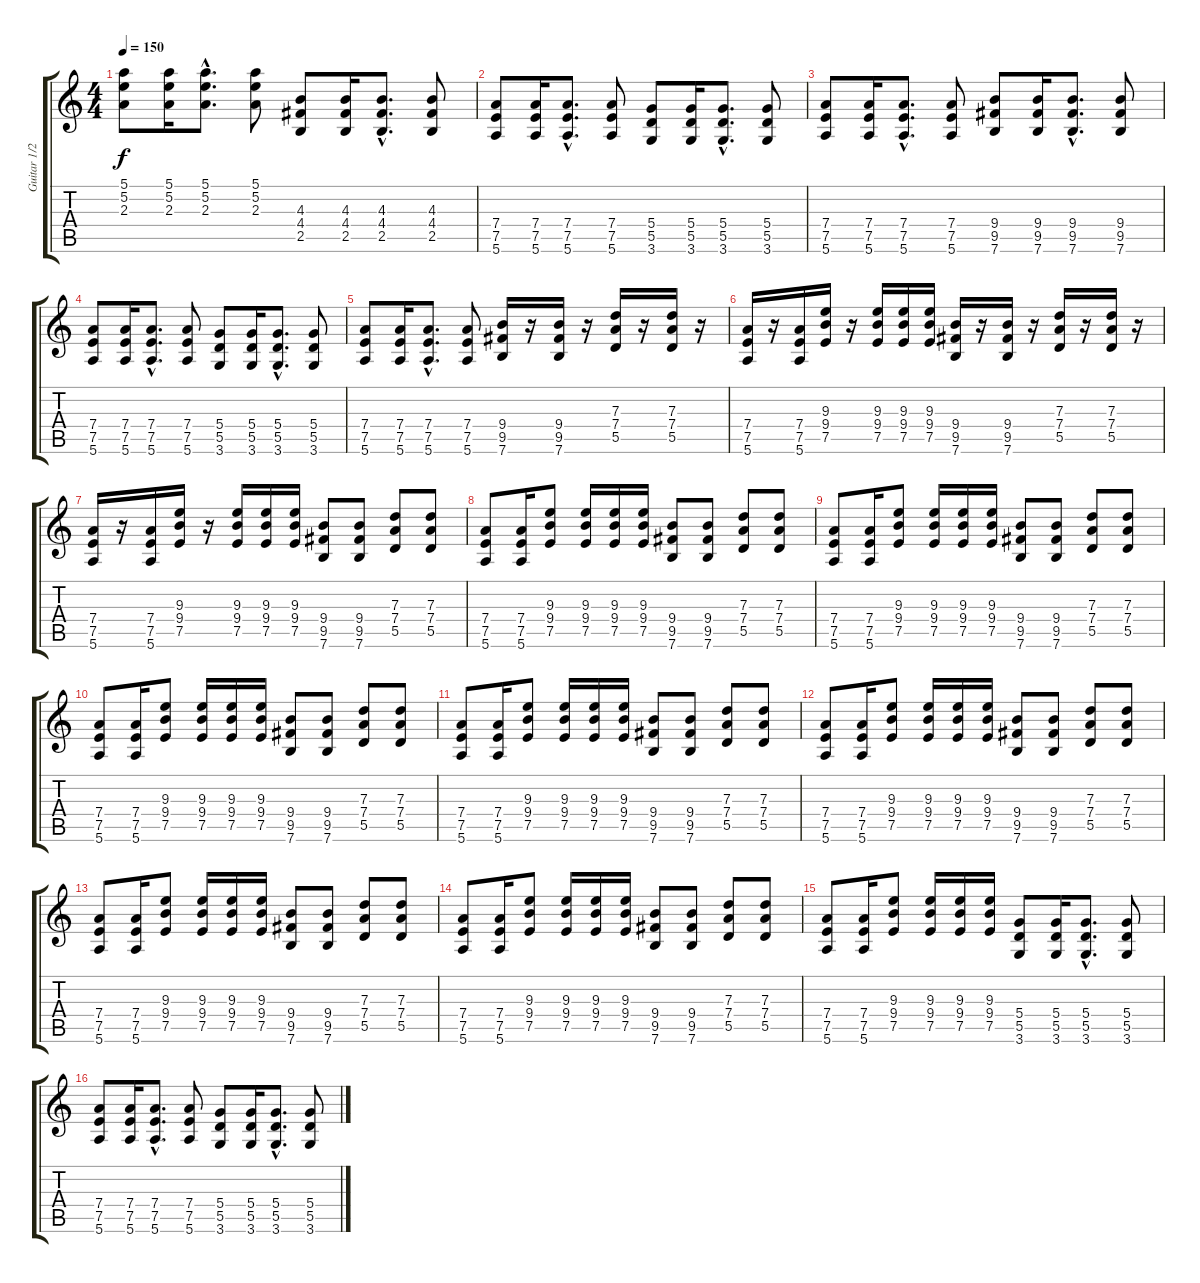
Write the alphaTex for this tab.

\track ("Guitar 1/2 - Brett Gurewitz/Greg Hetson" "Guitar 1/2") {instrument distortionguitar}
\staff {score tabs}
\tuning (E4 B3 G3 D3 A2 E2) {hide}
\ts (4 4)
\tempo 150
\clef g2
\ks c
(5.1 5.2 2.3).8{dy f} (5.1 5.2 2.3).16 (5.1{hac} 5.2{hac} 2.3{hac}).8{d} (5.1 5.2 2.3).8 (4.3 4.4 2.5).8 (4.3 4.4 2.5).16 (4.3{hac} 4.4{hac} 2.5{hac}).8{d} (4.3 4.4 2.5).8 |
(7.4 7.5 5.6).8 (7.4 7.5 5.6).16 (7.4{hac} 7.5{hac} 5.6{hac}).8{d} (7.4 7.5 5.6).8 (5.4 5.5 3.6).8 (5.4 5.5 3.6).16 (5.4{hac} 5.5{hac} 3.6{hac}).8{d} (5.4 5.5 3.6).8 |
(7.4 7.5 5.6).8 (7.4 7.5 5.6).16 (7.4{hac} 7.5{hac} 5.6{hac}).8{d} (7.4 7.5 5.6).8 (9.4 9.5 7.6).8 (9.4 9.5 7.6).16 (9.4{hac} 9.5{hac} 7.6{hac}).8{d} (9.4 9.5 7.6).8 |
(7.4 7.5 5.6).8 (7.4 7.5 5.6).16 (7.4{hac} 7.5{hac} 5.6{hac}).8{d} (7.4 7.5 5.6).8 (5.4 5.5 3.6).8 (5.4 5.5 3.6).16 (5.4{hac} 5.5{hac} 3.6{hac}).8{d} (5.4 5.5 3.6).8 |
(7.4 7.5 5.6).8 (7.4 7.5 5.6).16 (7.4{hac} 7.5{hac} 5.6{hac}).8{d} (7.4 7.5 5.6).8 (9.4 9.5 7.6).16 r.16 (9.4 9.5 7.6).16 r.16 (7.3 7.4 5.5).16 r.16 (7.3 7.4 5.5).16 r.16 |
(7.4 7.5 5.6).16 r.16 (7.4 7.5 5.6).16 (9.3 9.4 7.5).16 r.16 (9.3 9.4 7.5).16 (9.3 9.4 7.5).16 (9.3 9.4 7.5).16 (9.4 9.5 7.6).16 r.16 (9.4 9.5 7.6).16 r.16 (7.3 7.4 5.5).16 r.16 (7.3 7.4 5.5).16 r.16 |
(7.4 7.5 5.6).16 r.16 (7.4 7.5 5.6).16 (9.3 9.4 7.5).16 r.16 (9.3 9.4 7.5).16 (9.3 9.4 7.5).16 (9.3 9.4 7.5).16 (9.4 9.5 7.6).8 (9.4 9.5 7.6).8 (7.3 7.4 5.5).8 (7.3 7.4 5.5).8 |
(7.4 7.5 5.6).8 (7.4 7.5 5.6).16 (9.3 9.4 7.5).8 (9.3 9.4 7.5).16 (9.3 9.4 7.5).16 (9.3 9.4 7.5).16 (9.4 9.5 7.6).8 (9.4 9.5 7.6).8 (7.3 7.4 5.5).8 (7.3 7.4 5.5).8 |
(7.4 7.5 5.6).8 (7.4 7.5 5.6).16 (9.3 9.4 7.5).8 (9.3 9.4 7.5).16 (9.3 9.4 7.5).16 (9.3 9.4 7.5).16 (9.4 9.5 7.6).8 (9.4 9.5 7.6).8 (7.3 7.4 5.5).8 (7.3 7.4 5.5).8 |
(7.4 7.5 5.6).8 (7.4 7.5 5.6).16 (9.3 9.4 7.5).8 (9.3 9.4 7.5).16 (9.3 9.4 7.5).16 (9.3 9.4 7.5).16 (9.4 9.5 7.6).8 (9.4 9.5 7.6).8 (7.3 7.4 5.5).8 (7.3 7.4 5.5).8 |
(7.4 7.5 5.6).8 (7.4 7.5 5.6).16 (9.3 9.4 7.5).8 (9.3 9.4 7.5).16 (9.3 9.4 7.5).16 (9.3 9.4 7.5).16 (9.4 9.5 7.6).8 (9.4 9.5 7.6).8 (7.3 7.4 5.5).8 (7.3 7.4 5.5).8 |
(7.4 7.5 5.6).8 (7.4 7.5 5.6).16 (9.3 9.4 7.5).8 (9.3 9.4 7.5).16 (9.3 9.4 7.5).16 (9.3 9.4 7.5).16 (9.4 9.5 7.6).8 (9.4 9.5 7.6).8 (7.3 7.4 5.5).8 (7.3 7.4 5.5).8 |
(7.4 7.5 5.6).8 (7.4 7.5 5.6).16 (9.3 9.4 7.5).8 (9.3 9.4 7.5).16 (9.3 9.4 7.5).16 (9.3 9.4 7.5).16 (9.4 9.5 7.6).8 (9.4 9.5 7.6).8 (7.3 7.4 5.5).8 (7.3 7.4 5.5).8 |
(7.4 7.5 5.6).8 (7.4 7.5 5.6).16 (9.3 9.4 7.5).8 (9.3 9.4 7.5).16 (9.3 9.4 7.5).16 (9.3 9.4 7.5).16 (9.4 9.5 7.6).8 (9.4 9.5 7.6).8 (7.3 7.4 5.5).8 (7.3 7.4 5.5).8 |
(7.4 7.5 5.6).8 (7.4 7.5 5.6).16 (9.3 9.4 7.5).8 (9.3 9.4 7.5).16 (9.3 9.4 7.5).16 (9.3 9.4 7.5).16 (5.4 5.5 3.6).8 (5.4 5.5 3.6).16 (5.4{hac} 5.5{hac} 3.6{hac}).8{d} (5.4 5.5 3.6).8 |
(7.4 7.5 5.6).8 (7.4 7.5 5.6).16 (7.4{hac} 7.5{hac} 5.6{hac}).8{d} (7.4 7.5 5.6).8 (5.4 5.5 3.6).8 (5.4 5.5 3.6).16 (5.4{hac} 5.5{hac} 3.6{hac}).8{d} (5.4 5.5 3.6).8
